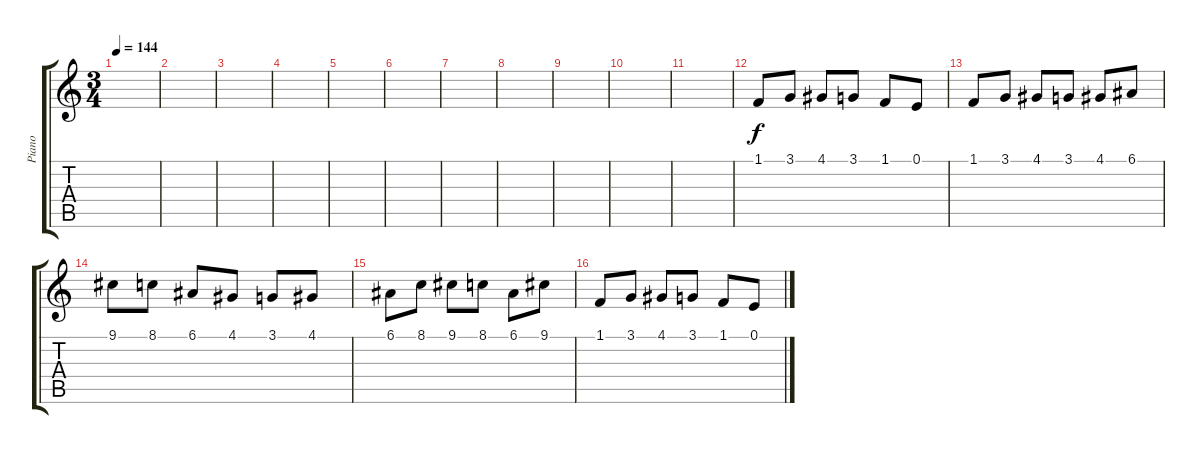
\track ("Piano" "Piano") {instrument acousticgrandpiano}
\staff {score tabs}
\tuning (E4 B3 G3 D3 A2 E2) {hide}
\ts (3 4)
\tempo 144
\clef g2
\ks c
|
|
|
|
|
|
|
|
|
|
|
1.1.8 3.1.8 4.1.8 3.1.8 1.1.8 0.1.8 |
1.1.8 3.1.8 4.1.8 3.1.8 4.1.8 6.1.8 |
9.1.8 8.1.8 6.1.8 4.1.8 3.1.8 4.1.8 |
6.1.8 8.1.8 9.1.8 8.1.8 6.1.8 9.1.8 |
1.1.8 3.1.8 4.1.8 3.1.8 1.1.8 0.1.8
